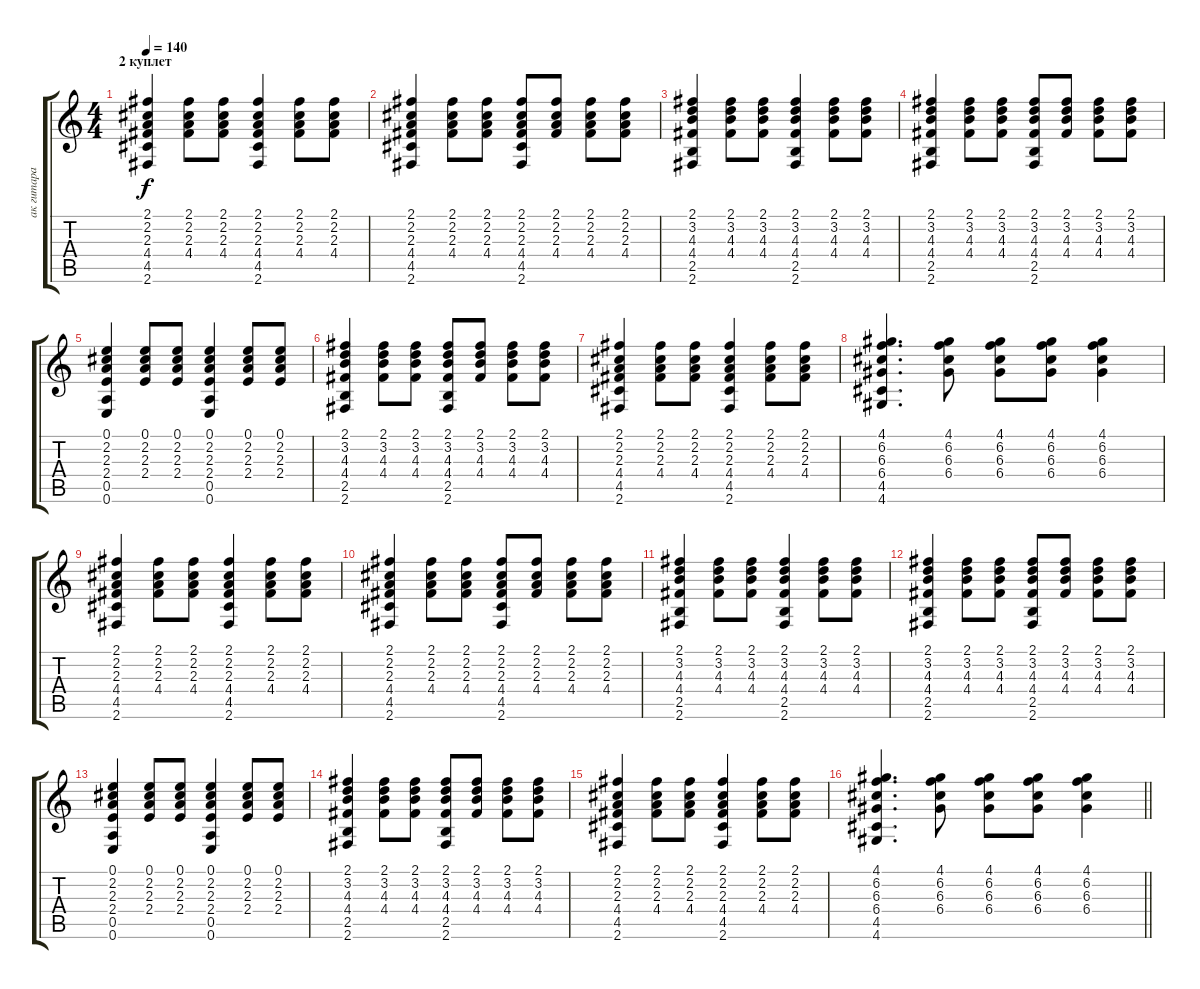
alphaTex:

\track ("ак гитара" "ак гитара") {instrument acousticguitarsteel}
\staff {score tabs}
\tuning (E4 B3 G3 D3 A2 E2) {hide}
\ts (4 4)
\section ("" "2 куплет")
\tempo 140
\clef g2
\ks c
(2.1 2.2 2.3 4.4 4.5 2.6).4{dy f} (2.1 2.2 2.3 4.4).8 (2.1 2.2 2.3 4.4).8 (2.1 2.2 2.3 4.4 4.5 2.6).4 (2.1 2.2 2.3 4.4).8 (2.1 2.2 2.3 4.4).8 |
(2.1 2.2 2.3 4.4 4.5 2.6).4 (2.1 2.2 2.3 4.4).8 (2.1 2.2 2.3 4.4).8 (2.1 2.2 2.3 4.4 4.5 2.6).8 (2.1 2.2 2.3 4.4).8 (2.1 2.2 2.3 4.4).8 (2.1 2.2 2.3 4.4).8 |
(2.1 3.2 4.3 4.4 2.5 2.6).4 (2.1 3.2 4.3 4.4).8 (2.1 3.2 4.3 4.4).8 (2.1 3.2 4.3 4.4 2.5 2.6).4 (2.1 3.2 4.3 4.4).8 (2.1 3.2 4.3 4.4).8 |
(2.1 3.2 4.3 4.4 2.5 2.6).4 (2.1 3.2 4.3 4.4).8 (2.1 3.2 4.3 4.4).8 (2.1 3.2 4.3 4.4 2.5 2.6).8 (2.1 3.2 4.3 4.4).8 (2.1 3.2 4.3 4.4).8 (2.1 3.2 4.3 4.4).8 |
(0.1 2.2 2.3 2.4 0.5 0.6).4 (0.1 2.2 2.3 2.4).8 (0.1 2.2 2.3 2.4).8 (0.1 2.2 2.3 2.4 0.5 0.6).4 (0.1 2.2 2.3 2.4).8 (0.1 2.2 2.3 2.4).8 |
(2.1 3.2 4.3 4.4 2.5 2.6).4 (2.1 3.2 4.3 4.4).8 (2.1 3.2 4.3 4.4).8 (2.1 3.2 4.3 4.4 2.5 2.6).8 (2.1 3.2 4.3 4.4).8 (2.1 3.2 4.3 4.4).8 (2.1 3.2 4.3 4.4).8 |
(2.1 2.2 2.3 4.4 4.5 2.6).4 (2.1 2.2 2.3 4.4).8 (2.1 2.2 2.3 4.4).8 (2.1 2.2 2.3 4.4 4.5 2.6).4 (2.1 2.2 2.3 4.4).8 (2.1 2.2 2.3 4.4).8 |
(4.1 6.2 6.3 6.4 4.5 4.6).4{d} (4.1 6.2 6.3 6.4).8 (4.1 6.2 6.3 6.4).8 (4.1 6.2 6.3 6.4).8 (4.1 6.2 6.3 6.4).4 |
(2.1 2.2 2.3 4.4 4.5 2.6).4 (2.1 2.2 2.3 4.4).8 (2.1 2.2 2.3 4.4).8 (2.1 2.2 2.3 4.4 4.5 2.6).4 (2.1 2.2 2.3 4.4).8 (2.1 2.2 2.3 4.4).8 |
(2.1 2.2 2.3 4.4 4.5 2.6).4 (2.1 2.2 2.3 4.4).8 (2.1 2.2 2.3 4.4).8 (2.1 2.2 2.3 4.4 4.5 2.6).8 (2.1 2.2 2.3 4.4).8 (2.1 2.2 2.3 4.4).8 (2.1 2.2 2.3 4.4).8 |
(2.1 3.2 4.3 4.4 2.5 2.6).4 (2.1 3.2 4.3 4.4).8 (2.1 3.2 4.3 4.4).8 (2.1 3.2 4.3 4.4 2.5 2.6).4 (2.1 3.2 4.3 4.4).8 (2.1 3.2 4.3 4.4).8 |
(2.1 3.2 4.3 4.4 2.5 2.6).4 (2.1 3.2 4.3 4.4).8 (2.1 3.2 4.3 4.4).8 (2.1 3.2 4.3 4.4 2.5 2.6).8 (2.1 3.2 4.3 4.4).8 (2.1 3.2 4.3 4.4).8 (2.1 3.2 4.3 4.4).8 |
(0.1 2.2 2.3 2.4 0.5 0.6).4 (0.1 2.2 2.3 2.4).8 (0.1 2.2 2.3 2.4).8 (0.1 2.2 2.3 2.4 0.5 0.6).4 (0.1 2.2 2.3 2.4).8 (0.1 2.2 2.3 2.4).8 |
(2.1 3.2 4.3 4.4 2.5 2.6).4 (2.1 3.2 4.3 4.4).8 (2.1 3.2 4.3 4.4).8 (2.1 3.2 4.3 4.4 2.5 2.6).8 (2.1 3.2 4.3 4.4).8 (2.1 3.2 4.3 4.4).8 (2.1 3.2 4.3 4.4).8 |
(2.1 2.2 2.3 4.4 4.5 2.6).4 (2.1 2.2 2.3 4.4).8 (2.1 2.2 2.3 4.4).8 (2.1 2.2 2.3 4.4 4.5 2.6).4 (2.1 2.2 2.3 4.4).8 (2.1 2.2 2.3 4.4).8 |
\barLineRight lightlight
(4.1 6.2 6.3 6.4 4.5 4.6).4{d} (4.1 6.2 6.3 6.4).8 (4.1 6.2 6.3 6.4).8 (4.1 6.2 6.3 6.4).8 (4.1 6.2 6.3 6.4).4
